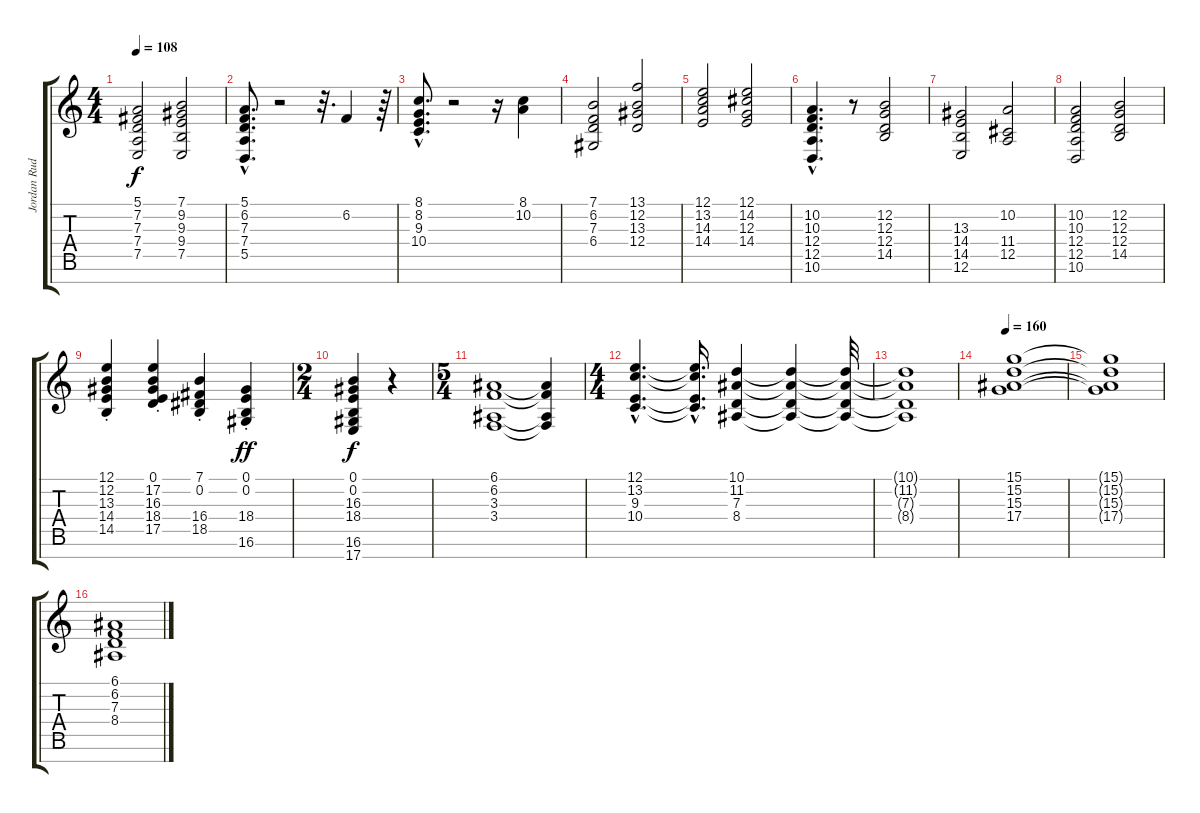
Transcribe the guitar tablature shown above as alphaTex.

\track ("Jordan Rudess Lead 1" "Jordan Rud") {instrument lead2sawtooth}
\staff {score tabs}
\tuning (E4 B3 G3 D3 A2 E2 B1) {hide}
\ts (4 4)
\tempo 108
\clef g2
\ks c
(5.1 7.2 7.3 7.4 7.5).2{dy f} (7.1 9.2 9.3 9.4 7.5).2 |
(5.1{hac} 6.2{hac} 7.3{hac} 7.4{hac} 5.5{hac}).8{d} r.2 r.32{d} 6.2.4 r.64 |
(8.1{hac} 8.2{hac} 9.3{hac} 10.4{hac}).8{d} r.2 r.16 (8.1 10.2).4 |
(7.1 6.2 7.3 6.4).2 (13.1 12.2 13.3 12.4).2 |
(12.1 13.2 14.3 14.4).2 (12.1 14.2 12.3 14.4).2 |
(10.2{hac} 10.3{hac} 12.4{hac} 12.5{hac} 10.6{hac}).4{d} r.8 (12.2 12.3 12.4 14.5).2 |
(13.3 14.4 14.5 12.6).2 (10.2 11.4 12.5).2 |
(10.2 10.3 12.4 12.5 10.6).2 (12.2 12.3 12.4 14.5).2 |
(12.1{st} 12.2{st} 13.3{st} 14.4{st} 14.5{st}).4 (0.1{st} 17.2{st} 16.3{st} 18.4{st} 17.5{st}).4 (7.1{st} 0.2{st} 16.4{st} 18.5{st}).4 (0.1{st} 0.2{st} 18.4{st} 16.6{st}).4{dy ff} |
\ts (2 4)
(0.1 0.2 16.3 18.4 16.6 17.7).4{dy f} r.4 |
\ts (5 4)
(6.1 6.2 3.3 3.4).1 (6.1{t} 6.2{t} 3.3{t} 3.4{t}).4 |
\ts (4 4)
(12.1{hac} 13.2{hac} 9.3{hac} 10.4{hac}).4{d} (12.1{hac t} 13.2{hac t} 9.3{hac t} 10.4{hac t}).16{d} (10.1 11.2 7.3 8.4).4 (10.1{t} 11.2{t} 7.3{t} 8.4{t}).4 (10.1{t} 11.2{t} 7.3{t} 8.4{t}).32 |
(10.1{t} 11.2{t} 7.3{t} 8.4{t}).1 |
\tempo 160
(15.1 15.2 15.3 17.4).1 |
(15.1{t} 15.2{t} 15.3{t} 17.4{t}).1 |
(6.1 6.2 7.3 8.4).1
